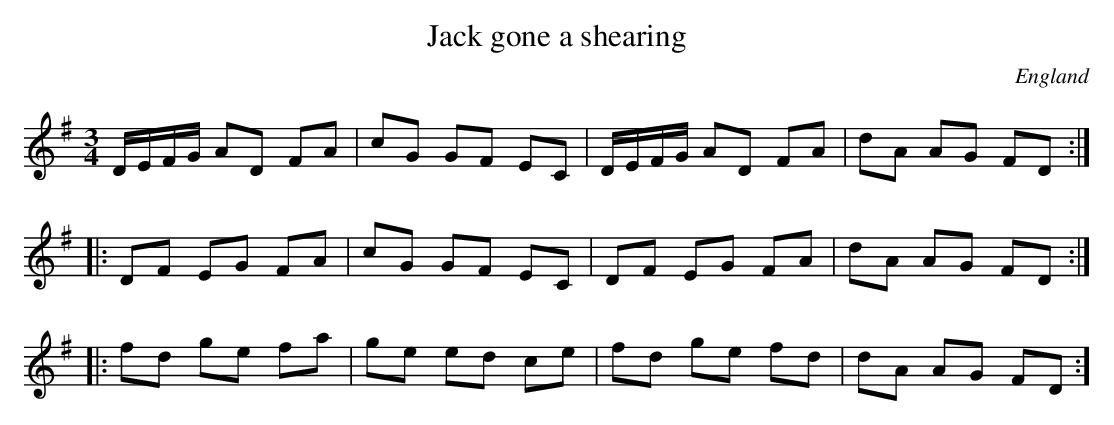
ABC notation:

X:1
T:Jack gone a shearing
O:England
M:3/4
K:D mixolydian
D/E/F/G/ AD FA | cG GF EC | D/E/F/G/ AD FA | dA AG FD ::
DF EG FA | cG GF EC | DF EG FA | dA AG FD ::
fd ge fa | ge ed ce | fd ge fd | dA AG FD:]
